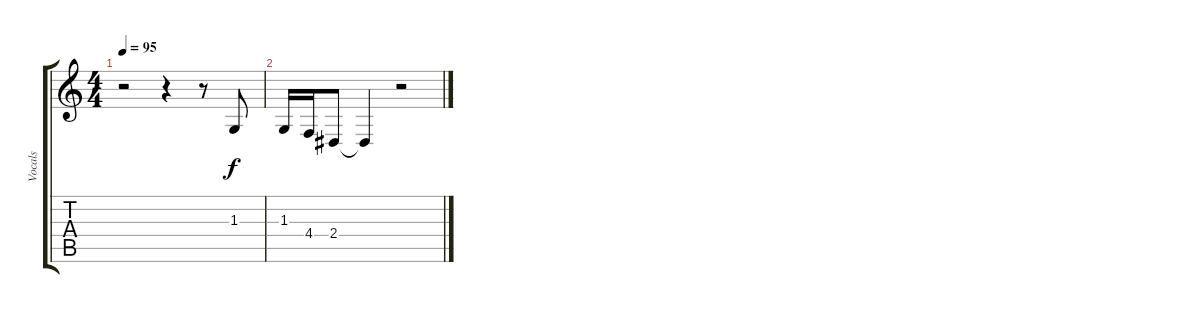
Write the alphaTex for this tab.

\track ("Vocals" "Vocals") {instrument altosax}
\staff {score tabs}
\tuning (Eb4 Bb3 Gb3 Db3 Ab2 Eb2) {hide}
\ts (4 4)
\tempo 95
\clef g2
\ks c
r.2{dy f} r.4 r.8 1.3.8 |
1.3.16 4.4.16 2.4.8 2.4{t}.4 r.2
